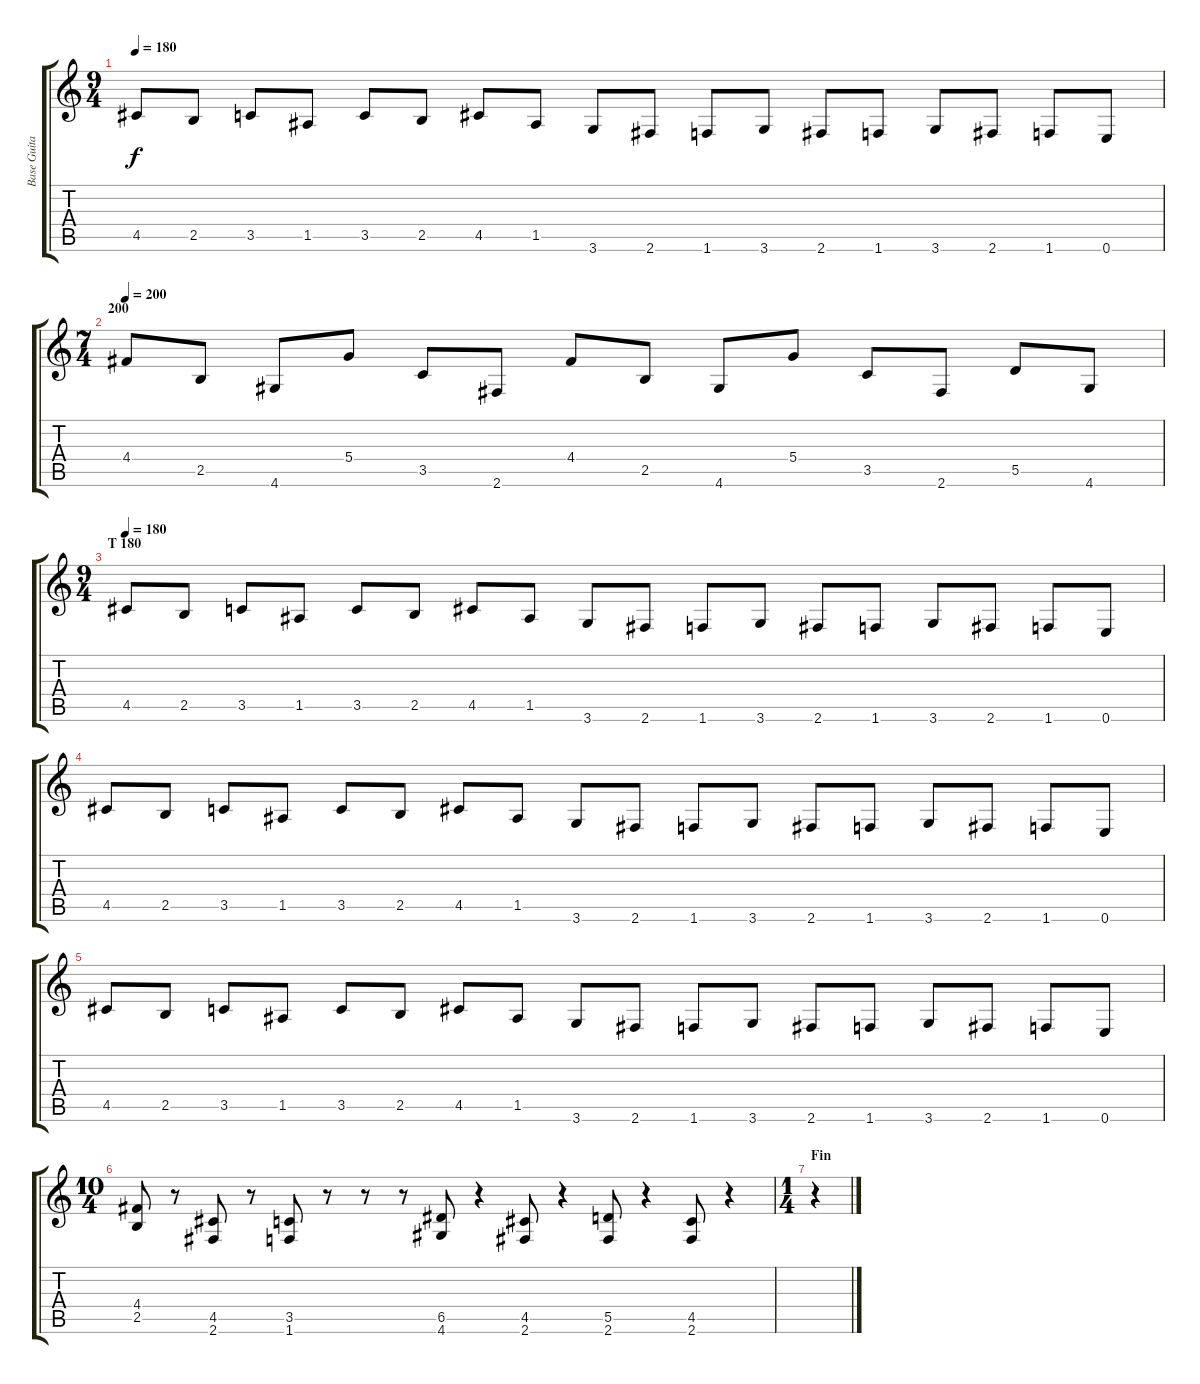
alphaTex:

\track ("Base Guitar - Leo" "Base Guita") {instrument distortionguitar}
\staff {score tabs}
\tuning (E4 B3 G3 D3 A2 E2) {hide}
\ts (9 4)
\tempo 180
\clef g2
\ks c
4.5.8{dy f} 2.5.8 3.5.8 1.5.8 3.5.8 2.5.8 4.5.8 1.5.8 3.6.8 2.6.8 1.6.8 3.6.8 2.6.8 1.6.8 3.6.8 2.6.8 1.6.8 0.6.8 |
\ts (7 4)
\section ("" "200")
\tempo 200
4.4.8 2.5.8 4.6.8 5.4.8 3.5.8 2.6.8 4.4.8 2.5.8 4.6.8 5.4.8 3.5.8 2.6.8 5.5.8 4.6.8 |
\ts (9 4)
\section ("" "T 180")
\tempo 180
4.5.8 2.5.8 3.5.8 1.5.8 3.5.8 2.5.8 4.5.8 1.5.8 3.6.8 2.6.8 1.6.8 3.6.8 2.6.8 1.6.8 3.6.8 2.6.8 1.6.8 0.6.8 |
4.5.8 2.5.8 3.5.8 1.5.8 3.5.8 2.5.8 4.5.8 1.5.8 3.6.8 2.6.8 1.6.8 3.6.8 2.6.8 1.6.8 3.6.8 2.6.8 1.6.8 0.6.8 |
4.5.8 2.5.8 3.5.8 1.5.8 3.5.8 2.5.8 4.5.8 1.5.8 3.6.8 2.6.8 1.6.8 3.6.8 2.6.8 1.6.8 3.6.8 2.6.8 1.6.8 0.6.8 |
\ts (10 4)
(4.4 2.5).8 r.8 (4.5 2.6).8 r.8 (3.5 1.6).8 r.8 r.8 r.8 (6.5 4.6).8 r.4 (4.5 2.6).8 r.4 (5.5 2.6).8 r.4 (4.5 2.6).8 r.4 |
\ts (1 4)
\section ("" "Fin")
r.4
